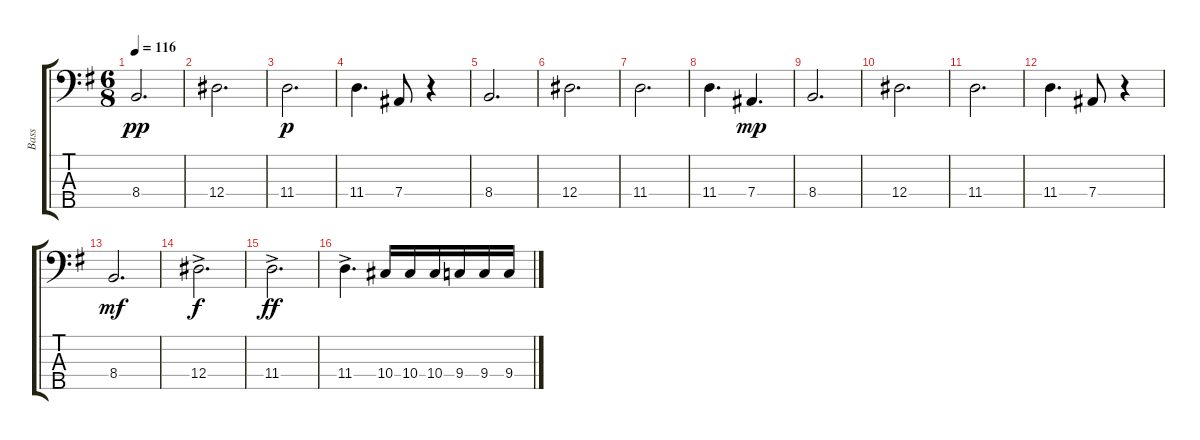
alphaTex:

\track ("Bass" "Bass") {instrument electricbassfinger}
\staff {score tabs}
\tuning (Gb2 Db2 Ab1 Eb1 Bb0) {hide}
\ts (6 8)
\tempo 116
\clef f4
\ks g
8.4.2{d dy pp instrument electricbassfinger} |
12.4.2{d} |
11.4.2{d dy p} |
11.4.4{d} 7.4.8 r.4 |
8.4.2{d} |
12.4.2{d} |
11.4.2{d} |
11.4.4{d} 7.4.4{d dy mp} |
8.4.2{d} |
12.4.2{d} |
11.4.2{d} |
11.4.4{d} 7.4.8 r.4 |
8.4.2{d dy mf} |
12.4{ac}.2{d dy f} |
11.4{ac}.2{d dy ff} |
11.4{ac}.4{d} 10.4.16 10.4.16 10.4.16 9.4.16 9.4.16 9.4.16
